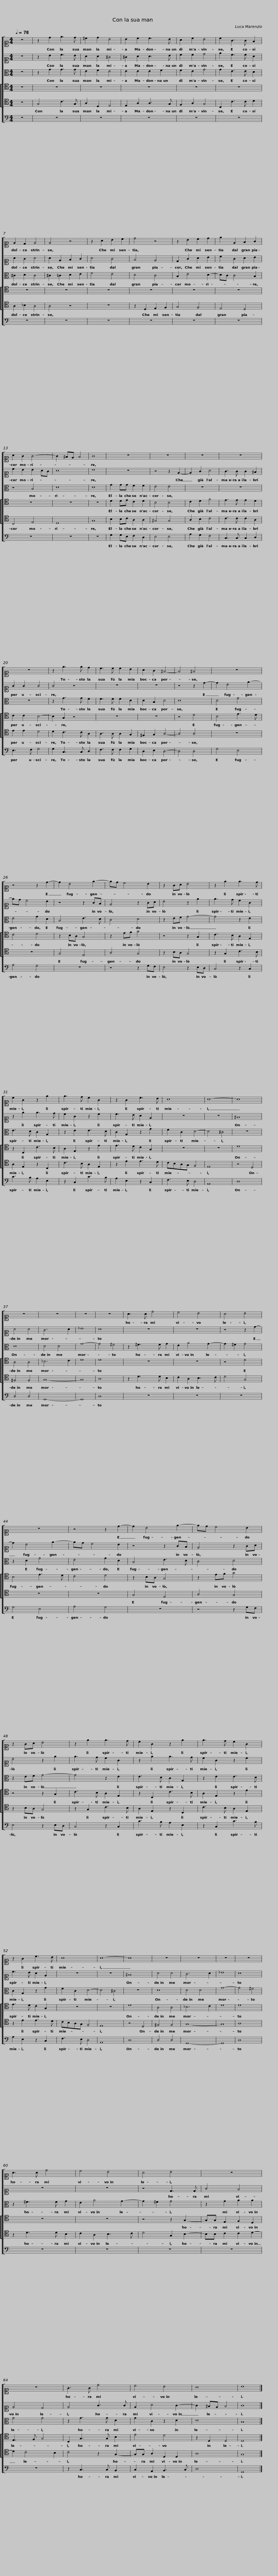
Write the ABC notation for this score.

X:1
%%score [ 1 2 3 [ 4 5 ] 6 ]
L:1/8
Q:1/4=78
M:4/4
I:linebreak $
K:C
V:1 alto1
V:2 alto1
V:3 alto
V:4 tenor
V:5 tenor
V:6 bass
V:1
 z8 | z2 d2 e3 d | ^c2 d2 B4 | B2 c2 c3 B | A2 c2 B4 | %5
 c2 G3 G F2 | E2 D2 E4 | E4 z4 |$ z2 A2 B2 c2 | d4 z4 | %10
 z2 B2 c2 d2 | e2 E2 F2 G2 | A2 G2 G4- | G2 ^FE F4 | G8 | %15
 z8 | z8 | z8 |$ z8 | z8 | %20
 z2 e3 e d2 | c3 c c2 B2 | A2 G2 ^F4- | F4 ^F4 | z8 | %25
 z4 z2 d2- | d2 B4 e2- |$ ed c4 B2 | z2 GA B4 | z2 e2 e3 d | %30
 c2 G2 z2 e2 | e3 d c2 G2 | z2 G2 c3 B | A8 | A8- |$ %35
 A8 | z8 | z8 | z8 | z8 | %40
 A3 A d4 | c4 B4 | A4 B4 |$ z8 | z4 z2 d2- | %45
 d2 B4 e2- | ed c4 B2 | z2 GA B4 | z2 e2 e3 d | c2 G2 z2 e2 | %50
 e3 d c2 G2 |$ z2 G2 c3 B | A8 | A8- | A8 | %55
 z8 | z8 | z8 | z8 |$ A3 A d4 | %60
 c4 B4 | A4 B4 | z8 | z8 | G3 G d4 | %65
 c4 B4 | A8 | B8 |] %68
V:2
 z8 | z2 B2 c3 B | A2 A2 ^G4 | ^G2 A2 A3 B | c2 c2 d4 | %5
 e2 c3 c A2 | A2 G2 A4 | A2 E2 F2 G2 |$ A4 G4 | F4 E4 | %10
 D2 G2 A2 B2 | c2 G2 A2 B2 | c2 B2 B2 AG | A8 | B8 | %15
 z8 | z4 z2 E2- | E2 G2 A4 |$ G3 G G2 ^F2 | G2 G2 G4 | %20
 G4 z4 | z8 | z8 | z4 z2 d2- | d2 B4 e2- | %25
 ed c4 B2 | z4 z2 GF |$ E4 z2 GA | B4 z2 e2 | e3 d c2 G2 | %30
 z2 e2 e3 d | c2 G2 z2 c2 | c3 B A2 E2 | z8 | z8 |$ %35
 ^F8 | A4 A4 | G6 A2 | _B8 | A8 | %40
 z8 | z8 | z4 z2 d2- |$ d2 B4 e2- | ed c4 B2 | %45
 z4 z2 GF | E4 z2 GA | B4 z2 e2 | e3 d c2 G2 | z2 e2 e3 d | %50
 c2 G2 z2 c2 |$ c3 B A2 E2 | z8 | z8 | ^F8 | %55
 A4 A4 | G6 A2 | _B8 | A8 |$ z8 | %60
 z8 | z4 D3 D | G4 F4 | E4 D4 | E4 G3 G | %65
 E2 A4 G2- | G2 ^FE F4 | G8 |] %68
V:3
 z8 | z2 G2 G3 G | E2 F2 E4 | E2 E2 E2 F2 | F2 E2 G4 | %5
 G2 E3 E D2 | ^C2 D2 C4 | ^C2 =C2 D2 E2 |$ F4 E4 | D4 C4 | %10
 B,2 E4 D2- | DC C4 B,2 | z4 B,4 | D8 | D8 | %15
 G2 GG F2 F2 | E4 E4 | z8 |$ z8 | z8 | %20
 z2 G3 G F2 | F3 F F2 D2 | D2 B,2 D4 | D8 | D4 G4 | %25
 E4 G2 D2 | B,4 E3 D |$ C4 D4 | z2 EF G4- | G4 z2 E2 | %30
 E3 D C2 G,2 | z2 E2 E3 D | C2 G,2 z2 G2 | F2 C2 D4- | D4 ^C4 |$ %35
 z8 | D8 | D4 D4 | G8- | G4 ^F4 | %40
 z2 ^F3 F G2 | E2 A4 G2- | G2 ^F2 G4 |$ z2 D2 G4 | E4 G2 D2 | %45
 B,4 E3 D | C4 D4 | z2 EF G4- | G4 z2 E2 | E3 D C2 G,2 | %50
 z2 E2 E3 D |$ C2 G,2 z2 G2 | F2 C2 D4- | D4 ^C4 | z8 | %55
 D8 | D4 D4 | G8- | G4 ^F4 |$ z2 ^F3 F G2 | %60
 E2 A4 G2- | G2 ^F2 G4 | z2 G2 A2 A2 | G4 G4 | z2 G3 G D2 | %65
 G2 C2 z2 D2 | D8 | B,8 |] %68
V:4
 z8 | z8 | z8 | z8 | z8 | %5
 z8 | z8 | z8 |$ z8 | z8 | %10
 z8 | z8 | z8 | z8 | z8 | %15
 D2 DE C2 D2 | B,4 B,4 | C2 D2 F4 |$ E3 E E2 D2 | C2 C2 B,4- | %20
 B,2 G,2 z4 | z8 | z8 | z4 D4 | B,4 E3 D | %25
 C4 D4 | z2 B,A, G,4 |$ z2 EF G4 | z4 z2 G,2 | C3 B, A,2 E,2 | %30
 z2 C,2 C3 B, | A,2 E,2 z2 E2 | E3 D C2 G,2 | z8 | z8 |$ %35
 D8 | A,4 A,4 | _B,6 C2 | D8 | D8 | %40
 z8 | z8 | z4 D4 |$ B,4 E3 D | C4 D4 | %45
 z2 B,A, G,4 | z2 EF G4 | z4 z2 G,2 | C3 B, A,2 E,2 | z2 C,2 C3 B, | %50
 A,2 E,2 z2 E2 |$ E3 D C2 G,2 | z8 | z8 | D8 | %55
 A,4 A,4 | _B,6 C2 | D8 | D8 |$ z8 | %60
 z8 | z4 z2 G,2- | G,G, E,2 F,2 D,2 | E,3 F, G,4 | C,2 G,3 G, B,2 | %65
 E4 D4 | z2 D,2 D,4 | D,8 |] %68
V:5
 z8 | G,4 C3 G, | A,2 D,2 E,4 | E,2 A,2 A,3 G, | F,2 A,2 G,4 | %5
 C,2 C3 C D2 | A,2 _B,2 A,4 | A,4 z4 |$ z8 | z2 D,2 E,2 F,2 | %10
 G,4 F,4 | E,4 D,4 | C,4 E,4 | D,8 | G,8 | %15
 B,2 B,C A,2 A,2 | ^G,4 G,4 | A,2 B,2 C4 |$ C3 C C2 A,2 | E2 E2 D4 | %20
 D2 C3 C A,2 | A,3 A, A,2 G,2 | ^F,2 G,2 A,4- | A,4 A,4 | z8 | %25
 z8 | G,4 E,4 |$ A,4 G,4 | z2 B,A, G,4 | z2 G,2 C3 B, | %30
 A,2 E,2 z2 C,2 | C3 B, A,2 E,2 | z2 E2 E3 D | CB,A,G, F,4 | E,8 |$ %35
 z4 D,4 | ^F,4 F,4 | G,8- | G,8 | A,8 | %40
 z2 D3 D B,2 | C2 A,2 B,3 C | D4 G,4 |$ z8 | z8 | %45
 G,4 E,4 | A,4 G,4 | z2 B,A, G,4 | z2 G,2 C3 B, | A,2 E,2 z2 C,2 | %50
 C3 B, A,2 E,2 |$ z2 E2 E3 D | CB,A,G, F,4 | E,8 | z4 D,4 | %55
 ^F,4 F,4 | G,8- | G,8 | A,8 |$ z2 D3 D B,2 | %60
 C2 A,2 B,3 C | D4 G,2 B,2- | B,B, C2 C2 D2- | D2 C4 B,2 | C4 z2 G,2- | %65
 G,G, A,2 D,2 D,2 | A,8 | G,8 |] %68
V:6
 z8 | z8 | z8 | z8 | z8 | %5
 z8 | z8 | z8 |$ z8 | z8 | %10
 z8 | z8 | z8 | z8 | z8 | %15
 G,2 G,E, F,2 D,2 | E,4 E,4 | A,2 G,2 F,4 |$ C,3 C, C,2 D,2 | E,3 F, G,4 | %20
 G,2 C,3 C, D,2 | F,3 F, F,2 G,2 | D,2 E,2 D,4- | D,4 D,4 | G,4 E,4 | %25
 A,4 G,4 | z8 |$ z4 z2 G,F, | E,4 z2 E,D, | C,4 z2 C,2 | %30
 C3 B, A,2 E,2 | z2 C,2 C3 B, | A,2 E,2 z2 C,2 | F,3 E, D,4 | A,,8 |$ %35
 D,8 | D,4 D,4 | G,,8- | G,,8 | D,8 | %40
 z8 | z8 | z8 |$ G,4 E,4 | A,4 G,4 | %45
 z8 | z4 z2 G,F, | E,4 z2 E,D, | C,4 z2 C,2 | C3 B, A,2 E,2 | %50
 z2 C,2 C3 B, |$ A,2 E,2 z2 C,2 | F,3 E, D,4 | A,,8 | D,8 | %55
 D,4 D,4 | G,,8- | G,,8 | D,8 |$ z8 | %60
 z8 | z8 | z8 | z8 | z2 C,3 C, B,,2 | %65
 C,2 A,,2 B,,3 C, | D,8 | G,,8 |] %68
